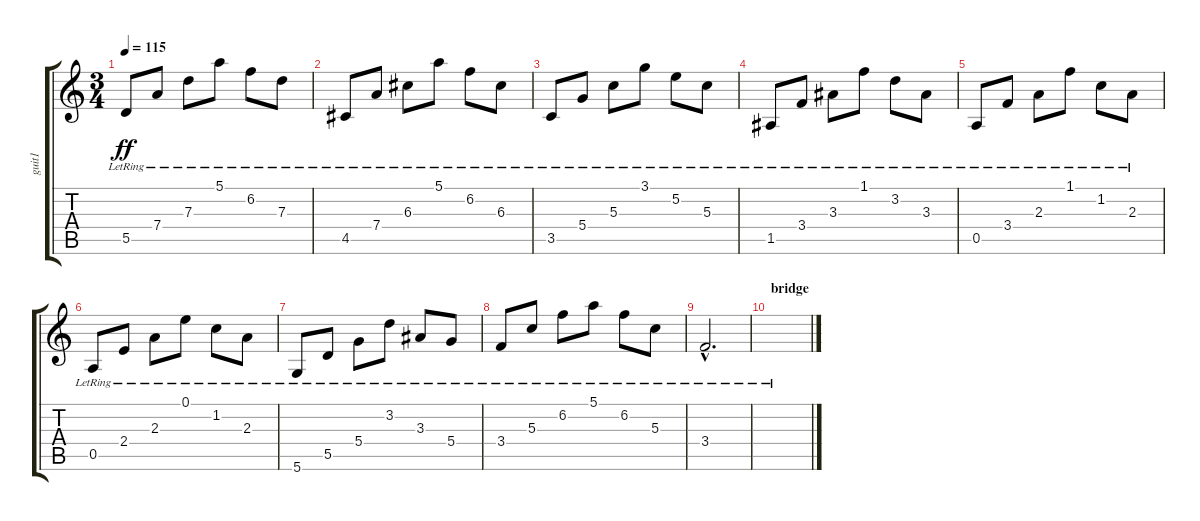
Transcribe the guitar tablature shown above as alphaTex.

\track ("guit1" "guit1") {instrument electricguitarclean}
\staff {score tabs}
\tuning (E4 B3 G3 D3 A2 D2) {hide}
\ts (3 4)
\tempo 115
\clef g2
\ks c
5.5{lr}.8{dy ff} 7.4{lr}.8 7.3{lr}.8 5.1{lr}.8 6.2{lr}.8 7.3{lr}.8 |
4.5{lr}.8 7.4{lr}.8 6.3{lr}.8 5.1{lr}.8 6.2{lr}.8 6.3{lr}.8 |
3.5{lr}.8 5.4{lr}.8 5.3{lr}.8 3.1{lr}.8 5.2{lr}.8 5.3{lr}.8 |
1.5{lr}.8 3.4{lr}.8 3.3{lr}.8 1.1{lr}.8 3.2{lr}.8 3.3{lr}.8 |
0.5{lr}.8 3.4{lr}.8 2.3{lr}.8 1.1{lr}.8 1.2{lr}.8 2.3{lr}.8 |
0.5{lr}.8 2.4{lr}.8 2.3{lr}.8 0.1{lr}.8 1.2{lr}.8 2.3{lr}.8 |
5.6{lr}.8 5.5{lr}.8 5.4{lr}.8 3.2{lr}.8 3.3{lr}.8 5.4{lr}.8 |
3.4{lr}.8 5.3{lr}.8 6.2{lr}.8 5.1{lr}.8 6.2{lr}.8 5.3{lr}.8 |
3.4{hac lr}.2{d} |
\section ("" "bridge")
